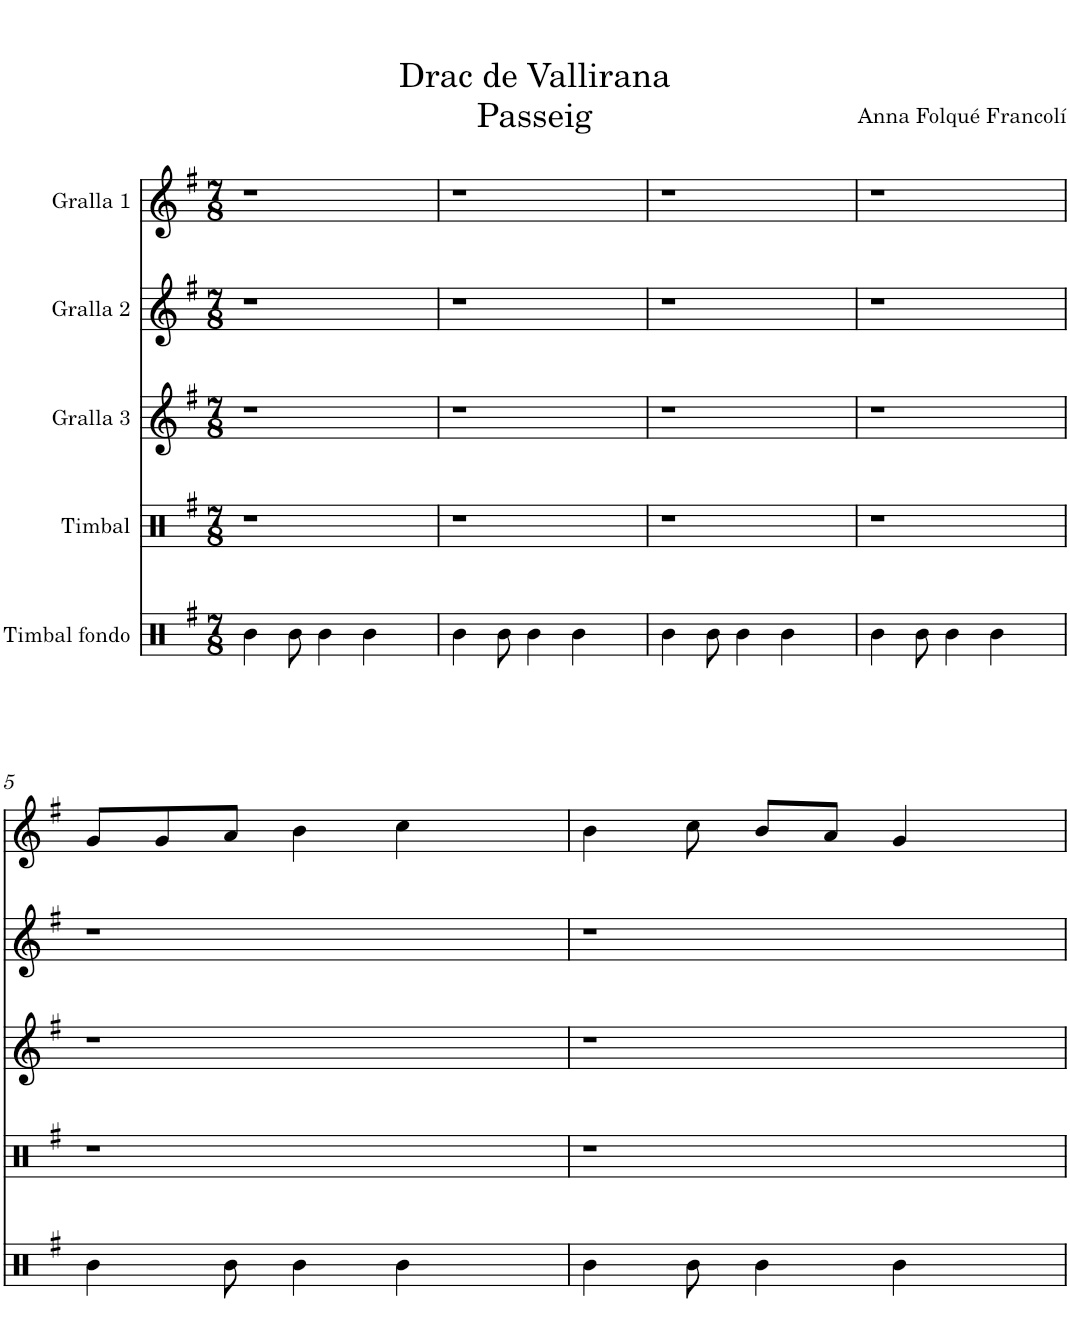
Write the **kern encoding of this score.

**kern	**kern	**kern	**kern	**kern
*part5	*part4	*part3	*part2	*part1
*staff5	*staff4	*staff3	*staff2	*staff1
*I"Timbal fondo	*I"Timbal	*I"Gralla 3	*I"Gralla 2	*I"Gralla 1
*clefX	*clefX	*clefG2	*clefG2	*clefG2
*k[f#]	*k[f#]	*k[f#]	*k[f#]	*k[f#]
*M7/8	*M7/8	*M7/8	*M7/8	*M7/8
=1	=1	=1	=1	=1
4b\	2..r	2..r	2..r	2..r
8b\	.	.	.	.
4b\	.	.	.	.
4b\	.	.	.	.
8ryy	8ryy	8ryy	8ryy	8ryy
=2	=2	=2	=2	=2
4b\	2..r	2..r	2..r	2..r
8b\	.	.	.	.
4b\	.	.	.	.
4b\	.	.	.	.
8ryy	8ryy	8ryy	8ryy	8ryy
=3	=3	=3	=3	=3
4b\	2..r	2..r	2..r	2..r
8b\	.	.	.	.
4b\	.	.	.	.
4b\	.	.	.	.
8ryy	8ryy	8ryy	8ryy	8ryy
=4	=4	=4	=4	=4
4b\	2..r	2..r	2..r	2..r
8b\	.	.	.	.
4b\	.	.	.	.
4b\	.	.	.	.
8ryy	8ryy	8ryy	8ryy	8ryy
!!LO:LB:g=z
=5	=5	=5	=5	=5
4b\	2..r	2..r	2..r	8g/L
.	.	.	.	8g/
8b\	.	.	.	8a/J
4b\	.	.	.	4b\
4b\	.	.	.	4cc\
8ryy	8ryy	8ryy	8ryy	8ryy
=6	=6	=6	=6	=6
4b\	2..r	2..r	2..r	4b\
8b\	.	.	.	8cc\
4b\	.	.	.	8b/L
.	.	.	.	8a/J
4b\	.	.	.	4g/
8ryy	8ryy	8ryy	8ryy	8ryy
=	=	=	=	=
*-	*-	*-	*-	*-
